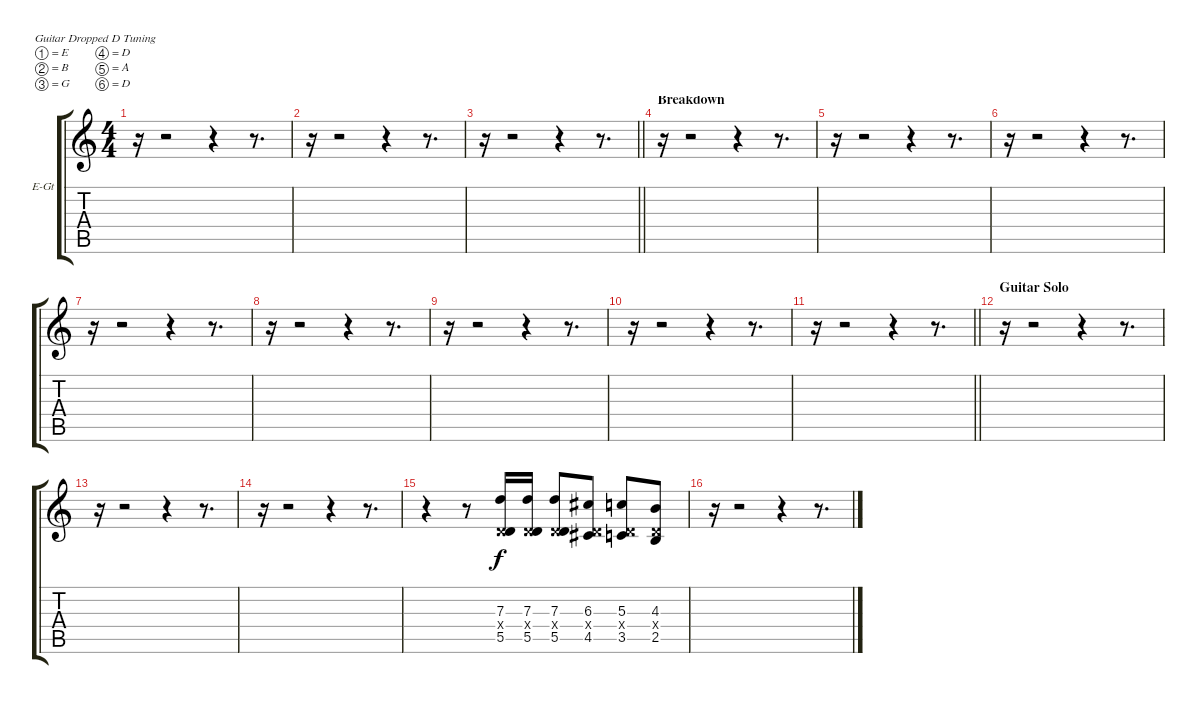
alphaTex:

\bracketExtendMode groupsimilarinstruments
\firstSystemTrackNameOrientation horizontal
\otherSystemsTrackNameOrientation horizontal
\track ("Electric Guitar 6" "E-Gt") {instrument distortionguitar}
\staff {score tabs}
\tuning (E4 B3 G3 D3 A2 D2)
\ts (4 4)
\tempo (142 hide)
\clef g2
\ks c
r.16{dy f} r.2 r.4 r.8{d} |
r.16 r.2 r.4 r.8{d} |
\barLineRight lightlight
r.16 r.2 r.4 r.8{d} |
\section ("" "Breakdown")
r.16 r.2 r.4 r.8{d} |
r.16 r.2 r.4 r.8{d} |
r.16 r.2 r.4 r.8{d} |
r.16 r.2 r.4 r.8{d} |
r.16 r.2 r.4 r.8{d} |
r.16 r.2 r.4 r.8{d} |
r.16 r.2 r.4 r.8{d} |
\barLineRight lightlight
r.16 r.2 r.4 r.8{d} |
\section ("" "Guitar Solo")
r.16 r.2 r.4 r.8{d} |
r.16 r.2 r.4 r.8{d} |
r.16 r.2 r.4 r.8{d} |
r.4 r.8 (7.3 0.4{x} 5.5).16 (7.3 0.4{x} 5.5).16 (7.3 0.4{x} 5.5).8 (6.3 0.4{x} 4.5).8 (5.3 0.4{x} 3.5).8 (4.3 0.4{x} 2.5).8 |
r.16 r.2 r.4 r.8{d}
